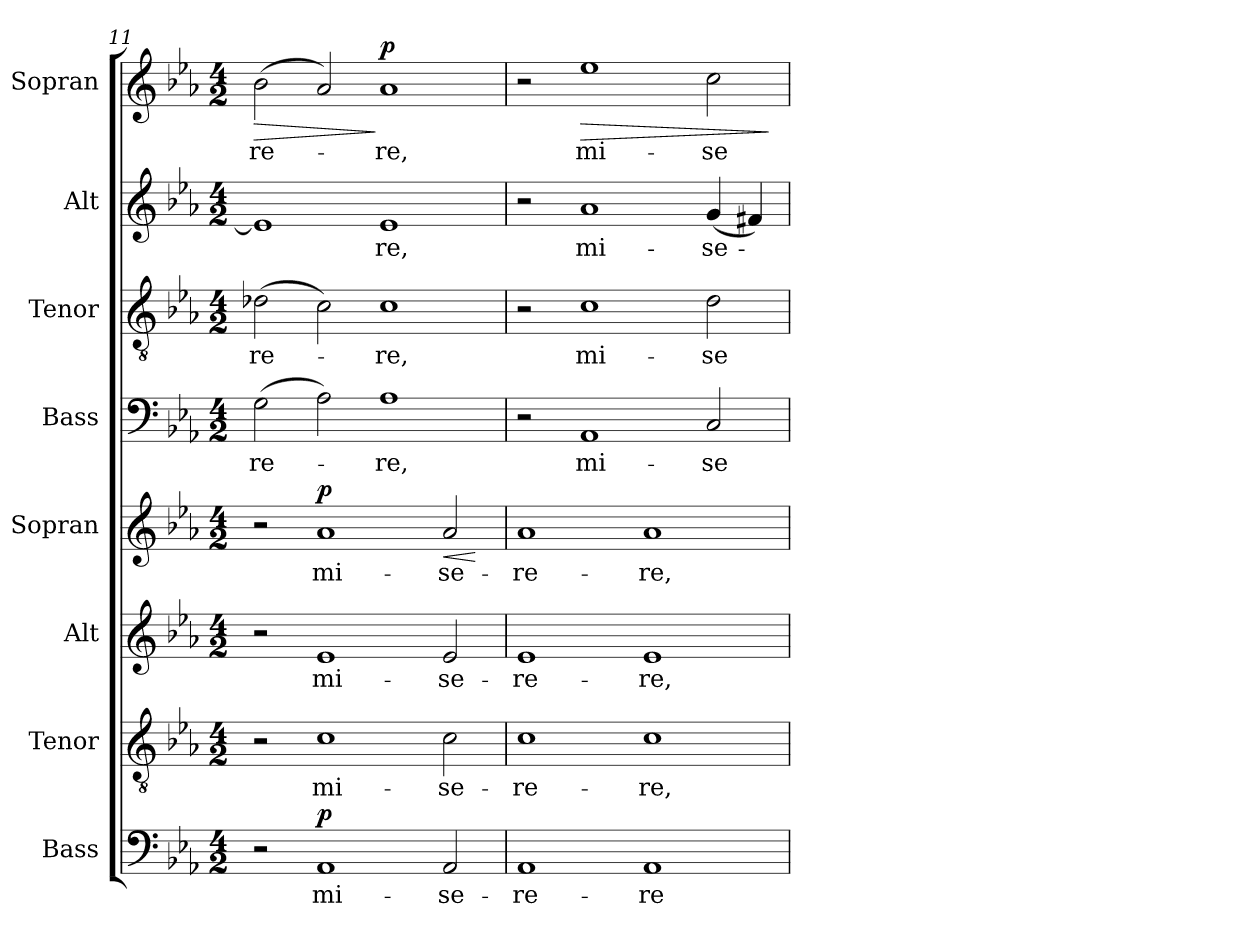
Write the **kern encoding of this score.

**kern	**text	**dynam	**kern	**text	**kern	**text	**kern	**text	**dynam	**kern	**text	**kern	**text	**kern	**text	**kern	**text	**dynam
*part8	*part8	*part8	*part7	*part7	*part6	*part6	*part5	*part5	*part5	*part4	*part4	*part3	*part3	*part2	*part2	*part1	*part1	*part1
*staff8	*staff8	*staff8	*staff7	*staff7	*staff6	*staff6	*staff5	*staff5	*staff5	*staff4	*staff4	*staff3	*staff3	*staff2	*staff2	*staff1	*staff1	*staff1
*I"Bass	*	*	*I"Tenor	*	*I"Alt	*	*I"Sopran	*	*	*I"Bass	*	*I"Tenor	*	*I"Alt	*	*I"Sopran	*	*
*I'B.	*	*	*I'T.	*	*I'A.	*	*I'S.	*	*	*I'B.	*	*I'T.	*	*I'A.	*	*I'S.	*	*
!!LO:PB:g=z
*clefF4	*	*	*clefGv2	*	*clefG2	*	*clefG2	*	*	*clefF4	*	*clefGv2	*	*clefG2	*	*clefG2	*	*
*k[b-e-a-]	*	*	*k[b-e-a-]	*	*k[b-e-a-]	*	*k[b-e-a-]	*	*	*k[b-e-a-]	*	*k[b-e-a-]	*	*k[b-e-a-]	*	*k[b-e-a-]	*	*
*E-:	*	*	*E-:	*	*E-:	*	*E-:	*	*	*E-:	*	*E-:	*	*E-:	*	*E-:	*	*
*M4/2	*	*	*M4/2	*	*M4/2	*	*M4/2	*	*	*M4/2	*	*M4/2	*	*M4/2	*	*M4/2	*	*
=11	=11	=11	=11	=11	=11	=11	=11	=11	=11	=11	=11	=11	=11	=11	=11	=11	=11	=11
!	!	!	!	!	!	!	!	!	!	!	!LO:LY:b	!	!LO:LY:b	!	!	!	!LO:LY:b	!LO:HP:b
2r	.	.	2r	.	2r	.	2r	.	.	(>2G\	-re-	(>2d-X\	-re-	1e-]	.	(>2b-\	-re-	>
!	!LO:LY:b	!LO:DY:a	!	!LO:LY:b	!	!LO:LY:b	!	!LO:LY:b	!LO:DY:a	!	!	!	!	!	!	!	!	!
1AA-	mi-	p	1c	mi-	1e-	mi-	1a-	mi-	p	2A-\)	.	2c\)	.	.	.	2a-/)	.	.
!	!	!	!	!	!	!	!	!	!	!	!LO:LY:b	!	!LO:LY:b	!	!LO:LY:b	!	!LO:LY:b	!LO:DY:n=1:a
.	.	.	.	.	.	.	.	.	.	1A-	-re,	1c	-re,	1e-	-re,	1a-	-re,	] p
!	!LO:LY:b	!	!	!LO:LY:b	!	!LO:LY:b	!	!LO:LY:b	!LO:HP:b	!	!	!	!	!	!	!	!	!
2AA-/	-se-	.	2c\	-se-	2e-/	-se-	2a-/	-se-	<	.	.	.	.	.	.	.	.	.
.	.	.	.	.	.	.	.	.	[	.	.	.	.	.	.	.	.	.
=12	=12	=12	=12	=12	=12	=12	=12	=12	=12	=12	=12	=12	=12	=12	=12	=12	=12	=12
!	!LO:LY:b	!	!	!LO:LY:b	!	!LO:LY:b	!	!LO:LY:b	!	!	!	!	!	!	!	!	!	!
1AA-	-re-	.	1c	-re-	1e-	-re-	1a-	-re-	.	2r	.	2r	.	2r	.	2r	.	.
!	!	!	!	!	!	!	!	!	!	!	!LO:LY:b	!	!LO:LY:b	!	!LO:LY:b	!	!LO:LY:b	!LO:HP:b
.	.	.	.	.	.	.	.	.	.	1AA-	mi-	1c	mi-	1a-	mi-	1ee-	mi-	>
!	!LO:LY:b	!	!	!LO:LY:b	!	!LO:LY:b	!	!LO:LY:b	!	!	!	!	!	!	!	!	!	!
1AA-	-re	.	1c	-re,	1e-	-re,	1a-	-re,	.	.	.	.	.	.	.	.	.	.
!	!	!	!	!	!	!	!	!	!	!	!LO:LY:b	!	!LO:LY:b	!	!LO:LY:b	!	!LO:LY:b	!
.	.	.	.	.	.	.	.	.	.	2C/	-se-	2d\	-se-	(<4g/	-se-	2cc\	-se-	.
.	.	.	.	.	.	.	.	.	.	.	.	.	.	4f#X/)	.	.	.	.
.	.	.	.	.	.	.	.	.	.	.	.	.	.	.	.	.	.	]
=	=	=	=	=	=	=	=	=	=	=	=	=	=	=	=	=	=	=
*-	*-	*-	*-	*-	*-	*-	*-	*-	*-	*-	*-	*-	*-	*-	*-	*-	*-	*-
